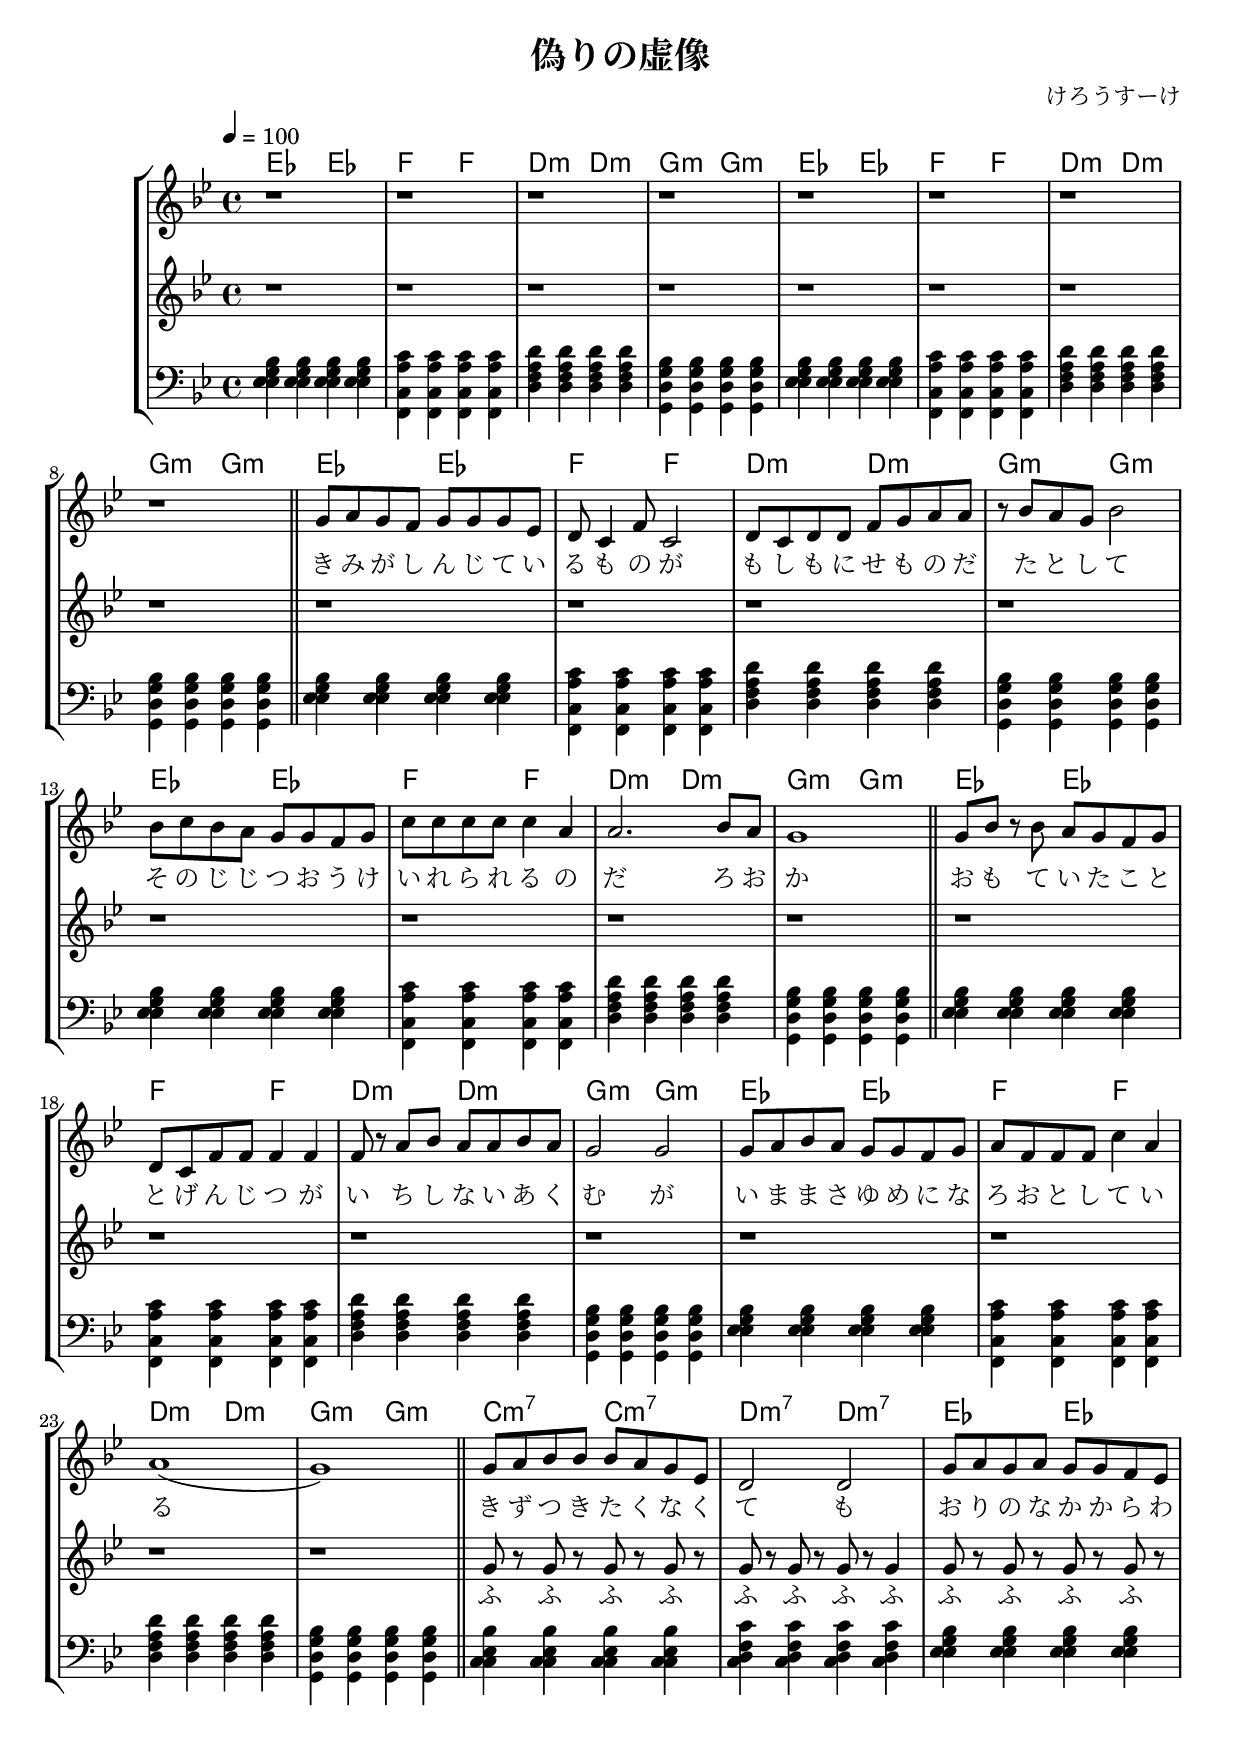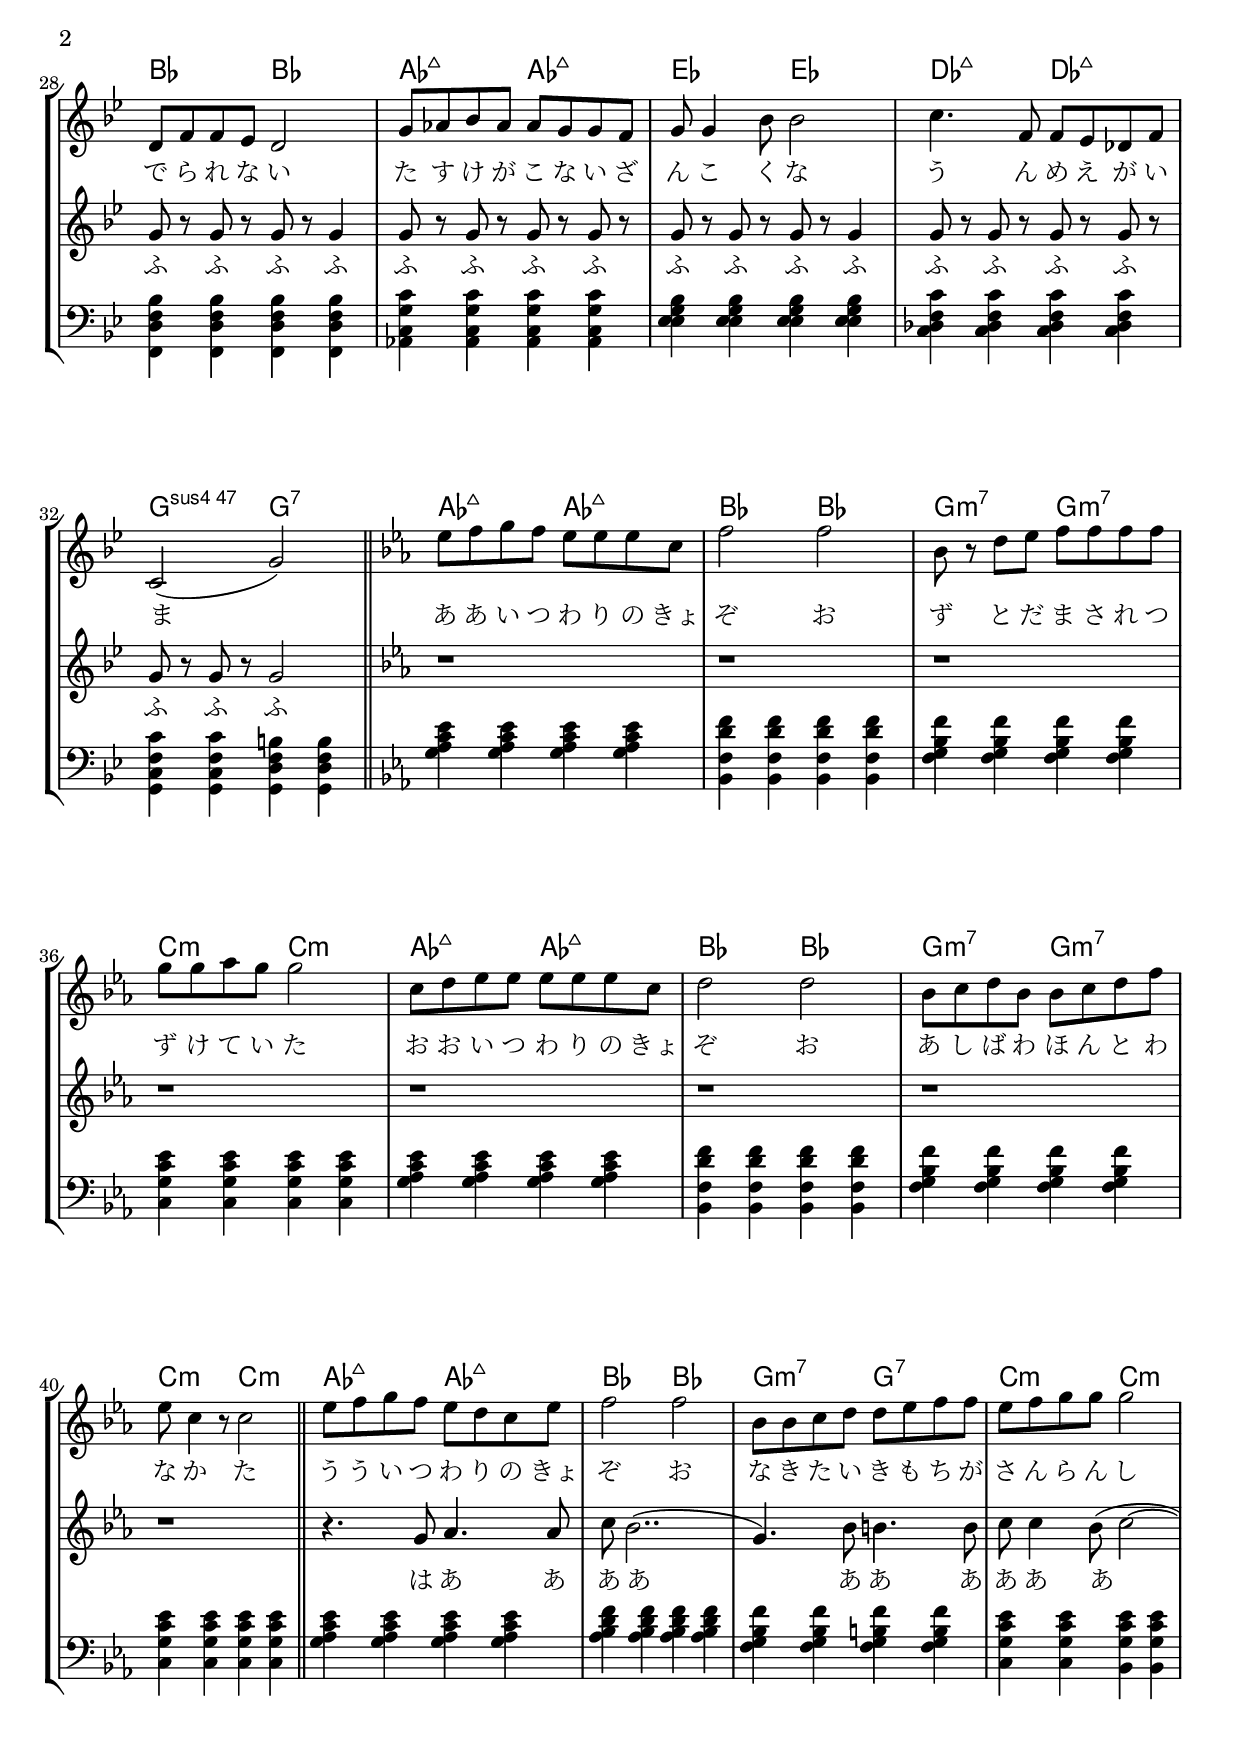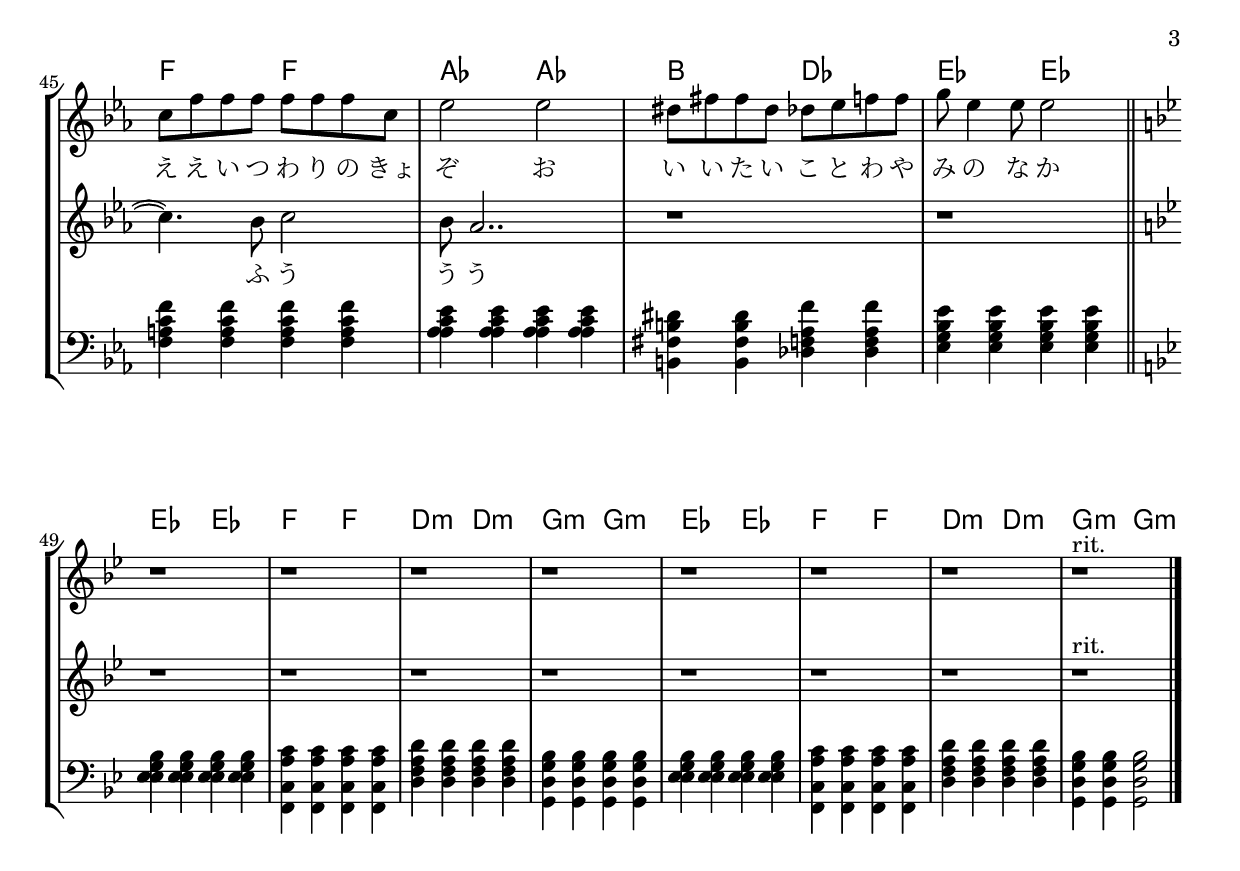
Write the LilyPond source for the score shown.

\version "2.12.1"

\header {
	title = \markup {偽りの虚像}
	composer = \markup \center-column {けろうすーけ}
}

harmony = \chordmode {
	es2 es f f d:m d:m g:m g:m es es f f d:m d:m g:m g:m 

	es es f f d:m d:m g:m g:m es es f f d:m d:m g:m g:m 

	es es f f d:m d:m g:m g:m es es f f d:m d:m g:m g:m 

	c:min7 c:min7 d:min7 d:min7 es es bes bes as:maj7 as:maj7 es es des:maj7 des:maj7 g:sus47 g:7 

	as:maj7 as:maj7 bes bes g:min7 g:min7 c:m c:m as:maj7 as:maj7 bes bes g:min7 g:min7 c:m c:m 

	as:maj7 as:maj7 bes bes g:min7 g:7 c:m c:m f f as as b des es es 

	es es f f d:m d:m g:m g:m es es f f d:m d:m g:m g:m 
}

melody = {
	\key bes \major
	\tempo 4 = 100
	r1 | r1 | r1 | r1 | r1 | r1 | r1 | r1   
	\set Staff.midiInstrument = #"mmi0.48"
	g'8  a'8  g'8  f'8  g'8  g'8  g'8  es'8 
	d'8  c'4  f'8  c'2 
	d'8  c'8  d'8  d'8  f'8  g'8  a'8  a'8 
	r8  bes'8  a'8  g'8  bes'2 
	bes'8  c''8  bes'8  a'8  g'8  g'8  f'8  g'8 
	c''8  c''8  c''8  c''8  c''4  a'4 
	a'2.  bes'8  a'8 
	g'1
	\set Staff.midiInstrument = #"mmi0.48"
	g'8  bes'8  r8  bes'8  a'8  g'8  f'8  g'8 
	d'8  c'8  f'8  f'8  f'4  f'4 
	f'8  r8  a'8  bes'8  a'8  a'8  bes'8  a'8 
	g'2  g'2 
	g'8  a'8  bes'8  a'8  g'8  g'8  f'8  g'8 
	a'8  f'8  f'8  f'8  c''4  a'4 
	a'1 
	(g'1)
	\set Staff.midiInstrument = #"mmi0.48"
	g'8  a'8  bes'8  bes'8  bes'8  a'8  g'8  es'8 
	d'2  d'2 
	g'8  a'8  g'8  a'8  g'8  g'8  f'8  es'8 
	d'8  f'8  f'8  es'8  d'2 
	g'8  as'8  bes'8  as'8  as'8  g'8  g'8  f'8 
	g'8  g'4  bes'8  bes'2 
	c''4.  f'8  f'8  es'8  des'8  f'8 
	c'2  (g'2)
	\set Staff.midiInstrument = #"mmi0.48"
		\key es \major
es''8  f''8  g''8  f''8  es''8  es''8  es''8  c''8 
	f''2  f''2 
	bes'8  r8  d''8  es''8  f''8  f''8  f''8  f''8 
	g''8  g''8  as''8  g''8  g''2 
	c''8  d''8  es''8  es''8  es''8  es''8  es''8  c''8 
	d''2  d''2 
	bes'8  c''8  d''8  bes'8  bes'8  c''8  d''8  f''8 
	es''8  c''4  r8  c''2
	\set Staff.midiInstrument = #"mmi0.48"
	es''8  f''8  g''8  f''8  es''8  d''8  c''8  es''8 
	f''2  f''2 
	bes'8  bes'8  c''8  d''8  d''8  es''8  f''8  f''8 
	es''8  f''8  g''8  g''8  g''2 
	c''8  f''8  f''8  f''8  f''8  f''8  f''8  c''8 
	es''2  es''2 
	dis''8  fis''8  fis''8  dis''8  des''8  es''8  f''8  f''8 
	g''8  es''4  es''8  es''2
	\key bes \major
	r1 | r1 | r1 | r1 | r1 | r1 | r1 | r1^"rit." \bar "|."
}

words = \lyricmode {
	
	き  み  が  し  ん  じ  て  い  る  も  の  が  も  し  も  に  せ  も  の  だ  た  と  し  て  そ  の  じ  じ  つ  お  う  け  い  れ  ら  れ  る  の  だ  ろ  お  か  
	お  も  て  い  た  こ  と  と  げ  ん  じ  つ  が  い  ち  し  な  い  あ  く  む  が  い  ま  ま  さ  ゆ  め  に  な  ろ  お  と  し  て  い  る  
	き  ず  つ  き  た  く  な  く  て  も  お  り  の  な  か  か  ら  わ  で  ら  れ  な  い  た  す  け  が  こ  な  い  ざ  ん  こ  く  な  う  ん  め  え  が  い  ま  
	あ  あ  い  つ  わ  り  の  きょ  ぞ  お  ず  と  だ  ま  さ  れ  つ  ず  け  て  い  た  お  お  い  つ  わ  り  の  きょ  ぞ  お  あ  し  ば  わ  ほ  ん  と  わ  な  か  た  
	う  う  い  つ  わ  り  の  きょ  ぞ  お  な  き  た  い  き  も  ち  が  さ  ん  ら  ん  し  え  え  い  つ  わ  り  の  きょ  ぞ  お  い  い  た  い  こ  と  わ  や  み  の  な  か  
	
}

secondmelody = {
	\key bes \major
	\tempo 4 = 100
	r1 | r1 | r1 | r1 | r1 | r1 | r1 | r1   
	r1 | r1 | r1 | r1 | r1 | r1 | r1 | r1   
	r1 | r1 | r1 | r1 | r1 | r1 | r1 | r1   
	\set Staff.midiInstrument = #"fss0.35"
	g'8  r8  g'8  r8  g'8  r8  g'8  r8 
	g'8  r8  g'8  r8  g'8  r8  g'4 
	g'8  r8  g'8  r8  g'8  r8  g'8  r8 
	g'8  r8  g'8  r8  g'8  r8  g'4 
	g'8  r8  g'8  r8  g'8  r8  g'8  r8 
	g'8  r8  g'8  r8  g'8  r8  g'4 
	g'8  r8  g'8  r8  g'8  r8  g'8  r8 
	g'8  r8  g'8  r8  g'2
	\key es \major
	r1 | r1 | r1 | r1 | r1 | r1 | r1 | r1   
	\set Staff.midiInstrument = #"fss0.35"
	r4. g'8  as'4.  as'8 
	c''8  bes'2.. 
	(g'4.)  bes'8  b'4.  b'8 
	c''8  c''4  bes'8  (c''2~ 
	c''4.)  bes'8  c''2 
	bes'8  as'2..
	r1 r1 	\key bes \major
	r1 | r1 | r1 | r1 | r1 | r1 | r1 | r1^"rit." \bar "|."
}

secondwords = \lyricmode {
	
	
	
	ふ  ふ  ふ  ふ  ふ  ふ  ふ  ふ  ふ  ふ  ふ  ふ  ふ  ふ  ふ  ふ  ふ  ふ  ふ  ふ  ふ  ふ  ふ  ふ  ふ  ふ  ふ  ふ  ふ  ふ  ふ  
	
	は  あ  あ  あ  あ  あ  あ  あ  あ  あ  あ  ふ  う  う  う  
	
}

tempochange = {
	\tempo 4 = 100
	r1 | r1 | r1 | r1 | r1 | r1 | r1 | r1 \bar "||"
	\tempo 4 = 100
	r1 | r1 | r1 | r1 | r1 | r1 | r1 | r1 \bar "||"
	\tempo 4 = 100
	r1 | r1 | r1 | r1 | r1 | r1 | r1 | r1 \bar "||"
	\tempo 4 = 100
	r1 | r1 | r1 | r1 | r1 | r1 | r1 | r1 \bar "||"
	\tempo 4 = 100
	r1 | r1 | r1 | r1 | r1 | r1 | r1 | r1 \bar "||"
	\tempo 4 = 100
	r1 | r1 | r1 | r1 | r1 | r1 | r1 | r1 \bar "||"
	\tempo 4 = 100
	r1 | r1 | r1 | r1 | r1 | r1 | r1 | \tempo 4 = 75 r2 \tempo 4 = 66 r2 \bar "|."
}

mainacc = {
	\clef bass
	\set Staff.midiInstrument = #"String Ensemble 1"
	\key bes \major
	\tempo 4 = 100
	<es es g bes>4 <es es g bes>4
	<es es g bes>4 <es es g bes>4
	<f, c a c'>4 <f, c a c'>4
	<f, c a c'>4 <f, c a c'>4
	<d f a d'>4 <d f a d'>4
	<d f a d'>4 <d f a d'>4
	<g, d g bes>4 <g, d g bes>4
	<g, d g bes>4 <g, d g bes>4
	<es es g bes>4 <es es g bes>4
	<es es g bes>4 <es es g bes>4
	<f, c a c'>4 <f, c a c'>4
	<f, c a c'>4 <f, c a c'>4
	<d f a d'>4 <d f a d'>4
	<d f a d'>4 <d f a d'>4
	<g, d g bes>4 <g, d g bes>4
	<g, d g bes>4 <g, d g bes>4
	\bar "||"

	\set Staff.midiInstrument = #"String Ensemble 1"
	<es es g bes>4 <es es g bes>4
	<es es g bes>4 <es es g bes>4
	<f, c a c'>4 <f, c a c'>4
	<f, c a c'>4 <f, c a c'>4
	<d f a d'>4 <d f a d'>4
	<d f a d'>4 <d f a d'>4
	<g, d g bes>4 <g, d g bes>4
	<g, d g bes>4 <g, d g bes>4
	<es es g bes>4 <es es g bes>4
	<es es g bes>4 <es es g bes>4
	<f, c a c'>4 <f, c a c'>4
	<f, c a c'>4 <f, c a c'>4
	<d f a d'>4 <d f a d'>4
	<d f a d'>4 <d f a d'>4
	<g, d g bes>4 <g, d g bes>4
	<g, d g bes>4 <g, d g bes>4
	\bar "||"

	\set Staff.midiInstrument = #"String Ensemble 1"
	<es es g bes>4 <es es g bes>4
	<es es g bes>4 <es es g bes>4
	<f, c a c'>4 <f, c a c'>4
	<f, c a c'>4 <f, c a c'>4
	<d f a d'>4 <d f a d'>4
	<d f a d'>4 <d f a d'>4
	<g, d g bes>4 <g, d g bes>4
	<g, d g bes>4 <g, d g bes>4
	<es es g bes>4 <es es g bes>4
	<es es g bes>4 <es es g bes>4
	<f, c a c'>4 <f, c a c'>4
	<f, c a c'>4 <f, c a c'>4
	<d f a d'>4 <d f a d'>4
	<d f a d'>4 <d f a d'>4
	<g, d g bes>4 <g, d g bes>4
	<g, d g bes>4 <g, d g bes>4
	\bar "||"

	\set Staff.midiInstrument = #"String Ensemble 1"
	<c c es bes>4 <c c es bes>4
	<c c es bes>4 <c c es bes>4
	<d c f c'>4 <d c f c'>4
	<d c f c'>4 <d c f c'>4
	<es es g bes>4 <es es g bes>4
	<es es g bes>4 <es es g bes>4
	<f, d f bes>4 <f, d f bes>4
	<f, d f bes>4 <f, d f bes>4
	<as, c g c'>4 <as, c g c'>4
	<as, c g c'>4 <as, c g c'>4
	<es es g bes>4 <es es g bes>4
	<es es g bes>4 <es es g bes>4
	<des c f c'>4 <des c f c'>4
	<des c f c'>4 <des c f c'>4
	<g, c f c'>4 <g, c f c'>4
	<g, d f b>4 <g, d f b>4
	\bar "||"

	\set Staff.midiInstrument = #"String Ensemble 1"
	\key es \major
	<as g c' es'>4 <as g c' es'>4
	<as g c' es'>4 <as g c' es'>4
	<bes, f d' f'>4 <bes, f d' f'>4
	<bes, f d' f'>4 <bes, f d' f'>4
	<g f bes f'>4 <g f bes f'>4
	<g f bes f'>4 <g f bes f'>4
	<c g c' es'>4 <c g c' es'>4
	<c g c' es'>4 <c g c' es'>4
	<as g c' es'>4 <as g c' es'>4
	<as g c' es'>4 <as g c' es'>4
	<bes, f d' f'>4 <bes, f d' f'>4
	<bes, f d' f'>4 <bes, f d' f'>4
	<g f bes f'>4 <g f bes f'>4
	<g f bes f'>4 <g f bes f'>4
	<c g c' es'>4 <c g c' es'>4
	<c g c' es'>4 <c g c' es'>4
	\bar "||"

	\set Staff.midiInstrument = #"String Ensemble 1"
	<as g c' es'>4 <as g c' es'>4
	<as g c' es'>4 <as g c' es'>4
	<as bes d' f'>4 <as bes d' f'>4
	<as bes d' f'>4 <as bes d' f'>4
	<g f bes f'>4 <g f bes f'>4
	<g f b f'>4 <g f b f'>4
	<c g c' es'>4 <c g c' es'>4
	<bes, g c' es'>4 <bes, g c' es'>4
	<a f c' f'>4 <a f c' f'>4
	<a f c' f'>4 <a f c' f'>4
	<as as c' es'>4 <as as c' es'>4
	<as as c' es'>4 <as as c' es'>4
	<b, fis b dis'>4 <b, fis b dis'>4
	<des f as f'>4 <des f as f'>4
	<es g bes es'>4 <es g bes es'>4
	<es g bes es'>4 <es g bes es'>4
	\bar "||"

	\set Staff.midiInstrument = #"String Ensemble 1"
	\key bes \major
	<es es g bes>4 <es es g bes>4
	<es es g bes>4 <es es g bes>4
	<f, c a c'>4 <f, c a c'>4
	<f, c a c'>4 <f, c a c'>4
	<d f a d'>4 <d f a d'>4
	<d f a d'>4 <d f a d'>4
	<g, d g bes>4 <g, d g bes>4
	<g, d g bes>4 <g, d g bes>4
	<es es g bes>4 <es es g bes>4
	<es es g bes>4 <es es g bes>4
	<f, c a c'>4 <f, c a c'>4
	<f, c a c'>4 <f, c a c'>4
	<d f a d'>4 <d f a d'>4
	<d f a d'>4 <d f a d'>4
	<g, d g bes>4 <g, d g bes>4
	<g, d g bes>2
	\bar "|."
}

subacc = {
	\clef bass
	\set Staff.midiInstrument = #"Acoustic grand"
	\key bes \major
	\tempo 4 = 100
	es16 es16 <es g bes>16 es16   es32 es32 es16 <es g bes>16 es16
	es16 es16 <es g bes>16 es16   es32 es32 es16 <es g bes>16 es16
	f,16 f,16 <c a c'>16 f,16   f,32 f,32 f,16 <c a c'>16 f,16
	f,16 f,16 <c a c'>16 f,16   f,32 f,32 f,16 <c a c'>16 f,16
	d16 d16 <f a d'>16 d16   d32 d32 d16 <f a d'>16 d16
	d16 d16 <f a d'>16 d16   d32 d32 d16 <f a d'>16 d16
	g,16 g,16 <d g bes>16 g,16   g,32 g,32 g,16 <d g bes>16 g,16
	g,16 g,16 <d g bes>16 g,16   g,32 g,32 g,16 <d g bes>16 g,16
	es16 es16 <es g bes>16 es16   es32 es32 es16 <es g bes>16 es16
	es16 es16 <es g bes>16 es16   es32 es32 es16 <es g bes>16 es16
	f,16 f,16 <c a c'>16 f,16   f,32 f,32 f,16 <c a c'>16 f,16
	f,16 f,16 <c a c'>16 f,16   f,32 f,32 f,16 <c a c'>16 f,16
	d16 d16 <f a d'>16 d16   d32 d32 d16 <f a d'>16 d16
	d16 d16 <f a d'>16 d16   d32 d32 d16 <f a d'>16 d16
	g,16 g,16 <d g bes>16 g,16   g,32 g,32 g,16 <d g bes>16 g,16
	g,16 g,16 <d g bes>16 g,16   g,32 g,32 g,16 <d g bes>16 g,16
	\bar "||"

	\set Staff.midiInstrument = #"Acoustic grand"
	es16 es16 <es g bes>16 es16   es32 es32 es16 <es g bes>16 es16
	es16 es16 <es g bes>16 es16   es32 es32 es16 <es g bes>16 es16
	f,16 f,16 <c a c'>16 f,16   f,32 f,32 f,16 <c a c'>16 f,16
	f,16 f,16 <c a c'>16 f,16   f,32 f,32 f,16 <c a c'>16 f,16
	d16 d16 <f a d'>16 d16   d32 d32 d16 <f a d'>16 d16
	d16 d16 <f a d'>16 d16   d32 d32 d16 <f a d'>16 d16
	g,16 g,16 <d g bes>16 g,16   g,32 g,32 g,16 <d g bes>16 g,16
	g,16 g,16 <d g bes>16 g,16   g,32 g,32 g,16 <d g bes>16 g,16
	es16 es16 <es g bes>16 es16   es32 es32 es16 <es g bes>16 es16
	es16 es16 <es g bes>16 es16   es32 es32 es16 <es g bes>16 es16
	f,16 f,16 <c a c'>16 f,16   f,32 f,32 f,16 <c a c'>16 f,16
	f,16 f,16 <c a c'>16 f,16   f,32 f,32 f,16 <c a c'>16 f,16
	d16 d16 <f a d'>16 d16   d32 d32 d16 <f a d'>16 d16
	d16 d16 <f a d'>16 d16   d32 d32 d16 <f a d'>16 d16
	g,16 g,16 <d g bes>16 g,16   g,32 g,32 g,16 <d g bes>16 g,16
	g,16 g,16 <d g bes>16 g,16   g,32 g,32 g,16 <d g bes>16 g,16
	\bar "||"

	\set Staff.midiInstrument = #"Acoustic grand"
	es16 es16 <es g bes>16 es16   es32 es32 es16 <es g bes>16 es16
	es16 es16 <es g bes>16 es16   es32 es32 es16 <es g bes>16 es16
	f,16 f,16 <c a c'>16 f,16   f,32 f,32 f,16 <c a c'>16 f,16
	f,16 f,16 <c a c'>16 f,16   f,32 f,32 f,16 <c a c'>16 f,16
	d16 d16 <f a d'>16 d16   d32 d32 d16 <f a d'>16 d16
	d16 d16 <f a d'>16 d16   d32 d32 d16 <f a d'>16 d16
	g,16 g,16 <d g bes>16 g,16   g,32 g,32 g,16 <d g bes>16 g,16
	g,16 g,16 <d g bes>16 g,16   g,32 g,32 g,16 <d g bes>16 g,16
	es16 es16 <es g bes>16 es16   es32 es32 es16 <es g bes>16 es16
	es16 es16 <es g bes>16 es16   es32 es32 es16 <es g bes>16 es16
	f,16 f,16 <c a c'>16 f,16   f,32 f,32 f,16 <c a c'>16 f,16
	f,16 f,16 <c a c'>16 f,16   f,32 f,32 f,16 <c a c'>16 f,16
	d16 d16 <f a d'>16 d16   d32 d32 d16 <f a d'>16 d16
	d16 d16 <f a d'>16 d16   d32 d32 d16 <f a d'>16 d16
	g,16 g,16 <d g bes>16 g,16   g,32 g,32 g,16 <d g bes>16 g,16
	g,16 g,16 <d g bes>16 g,16   g,32 g,32 g,16 <d g bes>16 g,16
	\bar "||"

	\set Staff.midiInstrument = #"Acoustic grand"
	c16 c16 <c es bes>16 c16   c32 c32 c16 <c es bes>16 c16
	c16 c16 <c es bes>16 c16   c32 c32 c16 <c es bes>16 c16
	d16 d16 <c f c'>16 d16   d32 d32 d16 <c f c'>16 d16
	d16 d16 <c f c'>16 d16   d32 d32 d16 <c f c'>16 d16
	es16 es16 <es g bes>16 es16   es32 es32 es16 <es g bes>16 es16
	es16 es16 <es g bes>16 es16   es32 es32 es16 <es g bes>16 es16
	f,16 f,16 <d f bes>16 f,16   f,32 f,32 f,16 <d f bes>16 f,16
	f,16 f,16 <d f bes>16 f,16   f,32 f,32 f,16 <d f bes>16 f,16
	as,16 as,16 <c g c'>16 as,16   as,32 as,32 as,16 <c g c'>16 as,16
	as,16 as,16 <c g c'>16 as,16   as,32 as,32 as,16 <c g c'>16 as,16
	es16 es16 <es g bes>16 es16   es32 es32 es16 <es g bes>16 es16
	es16 es16 <es g bes>16 es16   es32 es32 es16 <es g bes>16 es16
	des16 des16 <c f c'>16 des16   des32 des32 des16 <c f c'>16 des16
	des16 des16 <c f c'>16 des16   des32 des32 des16 <c f c'>16 des16
	g,16 g,16 <c f c'>16 g,16   g,32 g,32 g,16 <c f c'>16 g,16
	g,16 g,16 <d f b>16 g,16   g,32 g,32 g,16 <d f b>16 g,16
	\bar "||"

	\set Staff.midiInstrument = #"Acoustic grand"
	\key es \major
	as16 as16 <g c' es'>16 as16   as32 as32 as16 <g c' es'>16 as16
	as16 as16 <g c' es'>16 as16   as32 as32 as16 <g c' es'>16 as16
	bes,16 bes,16 <f d' f'>16 bes,16   bes,32 bes,32 bes,16 <f d' f'>16 bes,16
	bes,16 bes,16 <f d' f'>16 bes,16   bes,32 bes,32 bes,16 <f d' f'>16 bes,16
	g16 g16 <f bes f'>16 g16   g32 g32 g16 <f bes f'>16 g16
	g16 g16 <f bes f'>16 g16   g32 g32 g16 <f bes f'>16 g16
	c16 c16 <g c' es'>16 c16   c32 c32 c16 <g c' es'>16 c16
	c16 c16 <g c' es'>16 c16   c32 c32 c16 <g c' es'>16 c16
	as16 as16 <g c' es'>16 as16   as32 as32 as16 <g c' es'>16 as16
	as16 as16 <g c' es'>16 as16   as32 as32 as16 <g c' es'>16 as16
	bes,16 bes,16 <f d' f'>16 bes,16   bes,32 bes,32 bes,16 <f d' f'>16 bes,16
	bes,16 bes,16 <f d' f'>16 bes,16   bes,32 bes,32 bes,16 <f d' f'>16 bes,16
	g16 g16 <f bes f'>16 g16   g32 g32 g16 <f bes f'>16 g16
	g16 g16 <f bes f'>16 g16   g32 g32 g16 <f bes f'>16 g16
	c16 c16 <g c' es'>16 c16   c32 c32 c16 <g c' es'>16 c16
	c16 c16 <g c' es'>16 c16   c32 c32 c16 <g c' es'>16 c16
	\bar "||"

	\set Staff.midiInstrument = #"Acoustic grand"
	as16 as16 <g c' es'>16 as16   as32 as32 as16 <g c' es'>16 as16
	as16 as16 <g c' es'>16 as16   as32 as32 as16 <g c' es'>16 as16
	as16 as16 <bes d' f'>16 as16   as32 as32 as16 <bes d' f'>16 as16
	as16 as16 <bes d' f'>16 as16   as32 as32 as16 <bes d' f'>16 as16
	g16 g16 <f bes f'>16 g16   g32 g32 g16 <f bes f'>16 g16
	g16 g16 <f b f'>16 g16   g32 g32 g16 <f b f'>16 g16
	c16 c16 <g c' es'>16 c16   c32 c32 c16 <g c' es'>16 c16
	bes,16 bes,16 <g c' es'>16 bes,16   bes,32 bes,32 bes,16 <g c' es'>16 bes,16
	a16 a16 <f c' f'>16 a16   a32 a32 a16 <f c' f'>16 a16
	a16 a16 <f c' f'>16 a16   a32 a32 a16 <f c' f'>16 a16
	as16 as16 <as c' es'>16 as16   as32 as32 as16 <as c' es'>16 as16
	as16 as16 <as c' es'>16 as16   as32 as32 as16 <as c' es'>16 as16
	b,16 b,16 <fis b dis'>16 b,16   b,32 b,32 b,16 <fis b dis'>16 b,16
	des16 des16 <f as f'>16 des16   des32 des32 des16 <f as f'>16 des16
	es16 es16 <g bes es'>16 es16   es32 es32 es16 <g bes es'>16 es16
	es16 es16 <g bes es'>16 es16   es32 es32 es16 <g bes es'>16 es16
	\bar "||"

	\set Staff.midiInstrument = #"Acoustic grand"
	\key bes \major
	es16 es16 <es g bes>16 es16   es32 es32 es16 <es g bes>16 es16
	es16 es16 <es g bes>16 es16   es32 es32 es16 <es g bes>16 es16
	f,16 f,16 <c a c'>16 f,16   f,32 f,32 f,16 <c a c'>16 f,16
	f,16 f,16 <c a c'>16 f,16   f,32 f,32 f,16 <c a c'>16 f,16
	d16 d16 <f a d'>16 d16   d32 d32 d16 <f a d'>16 d16
	d16 d16 <f a d'>16 d16   d32 d32 d16 <f a d'>16 d16
	g,16 g,16 <d g bes>16 g,16   g,32 g,32 g,16 <d g bes>16 g,16
	g,16 g,16 <d g bes>16 g,16   g,32 g,32 g,16 <d g bes>16 g,16
	es16 es16 <es g bes>16 es16   es32 es32 es16 <es g bes>16 es16
	es16 es16 <es g bes>16 es16   es32 es32 es16 <es g bes>16 es16
	f,16 f,16 <c a c'>16 f,16   f,32 f,32 f,16 <c a c'>16 f,16
	f,16 f,16 <c a c'>16 f,16   f,32 f,32 f,16 <c a c'>16 f,16
	d16 d16 <f a d'>16 d16   d32 d32 d16 <f a d'>16 d16
	d16 d16 <f a d'>16 d16   d32 d32 d16 <f a d'>16 d16
	g,16 g,16 <d g bes>16 g,16   g,32 g,32 g,16 <d g bes>16 g,16
	g,16 g,16 <d g bes>16 g,16 <g, d g bes>4
	\bar "|."
}

percA = {
	\drummode {
	cymr4 cymr4 cymr4 cymr4  |cymr4 cymr8 cymr16 cymr16 cymr4 cymr4  |cymr4 cymr4 cymr4 cymr4  |cymr4 cymr2.  |cymr4 cymr4 cymr4 cymr4  |cymr4 cymr8 cymr16 cymr16 cymr4 cymr4  |cymr4 cymr4 cymr4 cymr4  |cymr4 cymr2.  \bar "||"
	cymr4 cymr4 cymr4 cymr4  |cymr4 cymr8 cymr16 cymr16 cymr4 cymr4  |cymr4 cymr4 cymr4 cymr4  |cymr4 cymr2.  |cymr4 cymr4 cymr4 cymr4  |cymr4 cymr8 cymr16 cymr16 cymr4 cymr4  |cymr4 cymr4 cymr4 cymr4  |cymr4 cymr2.  \bar "||"
	cymr4 cymr4 cymr4 cymr4  |cymr4 cymr8 cymr16 cymr16 cymr4 cymr4  |cymr4 cymr4 cymr4 cymr4  |cymr4 cymr2.  |cymr4 cymr4 cymr4 cymr4  |cymr4 cymr8 cymr16 cymr16 cymr4 cymr4  |cymr4 cymr4 cymr4 cymr4  |cymr4 cymr2.  \bar "||"
	cymr4 cymr4 cymr4 cymr4  |cymr4 cymr8 cymr16 cymr16 cymr4 cymr4  |cymr4 cymr4 cymr4 cymr4  |cymr4 cymr2.  |cymr4 cymr4 cymr4 cymr4  |cymr4 cymr8 cymr16 cymr16 cymr4 cymr4  |cymr4 cymr4 cymr4 cymr4  |cymr4 cymr2.  \bar "||"
	cymr4 cymr4 cymr4 cymr4  |cymr4 cymr8 cymr16 cymr16 cymr4 cymr4  |cymr4 cymr4 cymr4 cymr4  |cymr4 cymr2.  |cymr4 cymr4 cymr4 cymr4  |cymr4 cymr8 cymr16 cymr16 cymr4 cymr4  |cymr4 cymr4 cymr4 cymr4  |cymr4 cymr2.  \bar "||"
	cymr4 cymr4 cymr4 cymr4  |cymr4 cymr8 cymr16 cymr16 cymr4 cymr4  |cymr4 cymr4 cymr4 cymr4  |cymr4 cymr2.  |cymr4 cymr4 cymr4 cymr4  |cymr4 cymr8 cymr16 cymr16 cymr4 cymr4  |cymr4 cymr4 cymr4 cymr4  |cymr4 cymr2.  \bar "||"
	cymr4 cymr4 cymr4 cymr4  |cymr4 cymr8 cymr16 cymr16 cymr4 cymr4  |cymr4 cymr4 cymr4 cymr4  |cymr4 cymr2.  |cymr4 cymr4 cymr4 cymr4  |cymr4 cymr8 cymr16 cymr16 cymr4 cymr4  |cymr4 cymr4 cymr4 cymr4  |cymr4 cymr2.  \bar "|."
	}
}

percB = {
	\drummode {
	r2 sn2  |r2 sn2  |r2 sn2  |r8 sn8 sn2.  |r2 sn2  |r2 sn2  |r2 sn2  |r8 sn8 sn2.  \bar "||"
	r2 sn2  |r2 sn2  |r2 sn2  |r8 sn8 sn2.  |r2 sn2  |r2 sn2  |r2 sn2  |r8 sn8 sn2.  \bar "||"
	r2 sn2  |r2 sn2  |r2 sn2  |r8 sn8 sn2.  |r2 sn2  |r2 sn2  |r2 sn2  |r8 sn8 sn2.  \bar "||"
	r2 sn2  |r2 sn2  |r2 sn2  |r8 sn8 sn2.  |r2 sn2  |r2 sn2  |r2 sn2  |r8 sn8 sn2.  \bar "||"
	r2 sn2  |r2 sn2  |r2 sn2  |r8 sn8 sn2.  |r2 sn2  |r2 sn2  |r2 sn2  |r8 sn8 sn2.  \bar "||"
	r2 sn2  |r2 sn2  |r2 sn2  |r8 sn8 sn2.  |r2 sn2  |r2 sn2  |r2 sn2  |r8 sn8 sn2.  \bar "||"
	r2 sn2  |r2 sn2  |r2 sn2  |r8 sn8 sn2.  |r2 sn2  |r2 sn2  |r2 sn2  |r8 sn8 sn2.  \bar "|."
	}
}

percC = {
	\drummode {
	bd2. r8 bd8  |bd2. r8 bd8  |bd2. r8 bd8  |bd4. bd8 bd4. bd8  |bd2. r8 bd8  |bd2. r8 bd8  |bd2. r8 bd8  |bd2 r8 bd4.  \bar "||"
	bd2. r8 bd8  |bd2. r8 bd8  |bd2. r8 bd8  |bd4. bd8 bd4. bd8  |bd2. r8 bd8  |bd2. r8 bd8  |bd2. r8 bd8  |bd2 r8 bd4.  \bar "||"
	bd2. r8 bd8  |bd2. r8 bd8  |bd2. r8 bd8  |bd4. bd8 bd4. bd8  |bd2. r8 bd8  |bd2. r8 bd8  |bd2. r8 bd8  |bd2 r8 bd4.  \bar "||"
	bd2. r8 bd8  |bd2. r8 bd8  |bd2. r8 bd8  |bd4. bd8 bd4. bd8  |bd2. r8 bd8  |bd2. r8 bd8  |bd2. r8 bd8  |bd2 r8 bd4.  \bar "||"
	bd2. r8 bd8  |bd2. r8 bd8  |bd2. r8 bd8  |bd4. bd8 bd4. bd8  |bd2. r8 bd8  |bd2. r8 bd8  |bd2. r8 bd8  |bd2 r8 bd4.  \bar "||"
	bd2. r8 bd8  |bd2. r8 bd8  |bd2. r8 bd8  |bd4. bd8 bd4. bd8  |bd2. r8 bd8  |bd2. r8 bd8  |bd2. r8 bd8  |bd2 r8 bd4.  \bar "||"
	bd2. r8 bd8  |bd2. r8 bd8  |bd2. r8 bd8  |bd4. bd8 bd4. bd8  |bd2. r8 bd8  |bd2. r8 bd8  |bd2. r8 bd8  |bd2 r8 bd4.  \bar "|."
	}
}

percD = {
	\drummode {
	r1 |r1 |r1 |r2 r8 tommh8 tommh4  |r1 |r1 |r1 |r8. tommh8. tommh2 r8  \bar "||"
	r1 |r1 |r1 |r2 r8 tommh8 tommh4  |r1 |r1 |r1 |r8. tommh8. tommh2 r8  \bar "||"
	r1 |r1 |r1 |r2 r8 tommh8 tommh4  |r1 |r1 |r1 |r8. tommh8. tommh2 r8  \bar "||"
	r1 |r1 |r1 |r2 r8 tommh8 tommh4  |r1 |r1 |r1 |r8. tommh8. tommh2 r8  \bar "||"
	r1 |r1 |r1 |r2 r8 tommh8 tommh4  |r1 |r1 |r1 |r8. tommh8. tommh2 r8  \bar "||"
	r1 |r1 |r1 |r2 r8 tommh8 tommh4  |r1 |r1 |r1 |r8. tommh8. tommh2 r8  \bar "||"
	r1 |r1 |r1 |r2 r8 tommh8 tommh4  |r1 |r1 |r1 |r8. tommh8. tommh2 r8  \bar "|."
	}
}

percE = {
	\drummode {
	r1 |r1 |r1 |r2. r8 toml8  |r1 |r1 |r1 |r2. toml8 toml8  \bar "||"
	r1 |r1 |r1 |r2. r8 toml8  |r1 |r1 |r1 |r2. toml8 toml8  \bar "||"
	r1 |r1 |r1 |r2. r8 toml8  |r1 |r1 |r1 |r2. toml8 toml8  \bar "||"
	r1 |r1 |r1 |r2. r8 toml8  |r1 |r1 |r1 |r2. toml8 toml8  \bar "||"
	r1 |r1 |r1 |r2. r8 toml8  |r1 |r1 |r1 |r2. toml8 toml8  \bar "||"
	r1 |r1 |r1 |r2. r8 toml8  |r1 |r1 |r1 |r2. toml8 toml8  \bar "||"
	r1 |r1 |r1 |r2. r8 toml8  |r1 |r1 |r1 |r2. toml8 toml8  \bar "|."
	}
}

percF = {
	\drummode {
	r1 |r1 |r1 |r1 |r1 |r1 |r1 |hho1  \bar "||"
	r1 |r1 |r1 |r1 |r1 |r1 |r1 |hho1  \bar "||"
	r1 |r1 |r1 |r1 |r1 |r1 |r1 |hho1  \bar "||"
	r1 |r1 |r1 |r1 |r1 |r1 |r1 |hho1  \bar "||"
	r1 |r1 |r1 |r1 |r1 |r1 |r1 |hho1  \bar "||"
	r1 |r1 |r1 |r1 |r1 |r1 |r1 |hho1  \bar "||"
	r1 |r1 |r1 |r1 |r1 |r1 |r1 |hho1  \bar "|."
	}
}

\score {
	<<
		\new StaffGroup <<
			\new ChordNames {\harmony}
			\new Voice = "melody" {\melody}
			\new Lyrics \lyricsto "melody" \words
			\new Voice = "secondmelody" {\secondmelody}
			\new Lyrics \lyricsto "secondmelody" \secondwords
			\new Staff = "mainacc" {\mainacc}
		>>
	>>
	\layout { }
}
